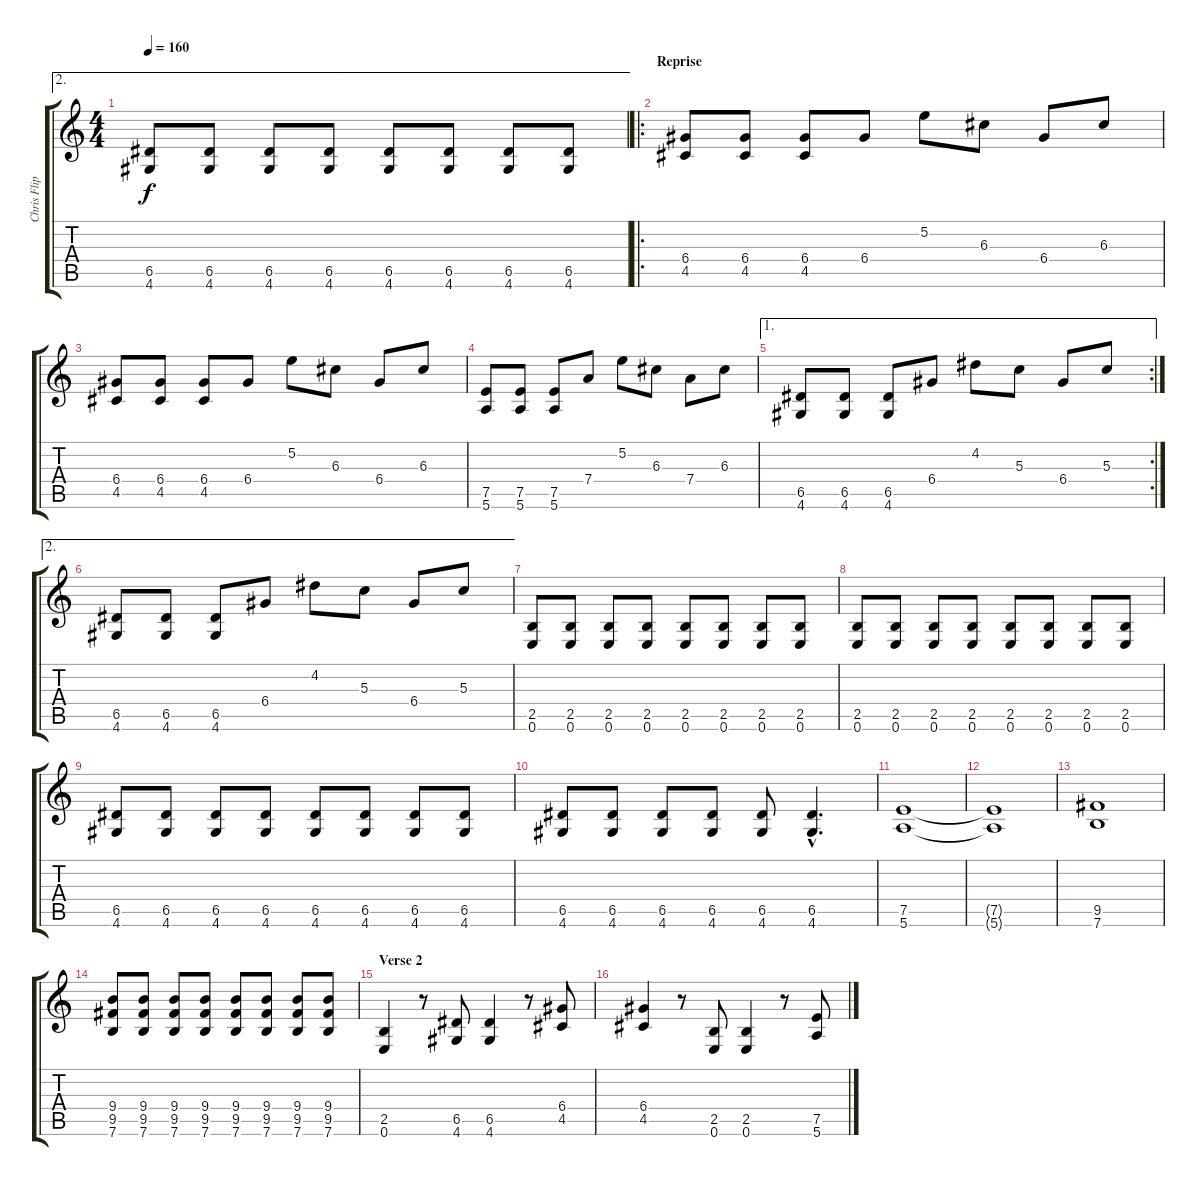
\track ("Chris Flippin" "Chris Flip") {instrument overdrivenguitar}
\staff {score tabs}
\tuning (E4 B3 G3 D3 A2 E2) {hide}
\ae 2
\ts (4 4)
\tempo 160
\clef g2
\ks c
(6.5 4.6).8{dy f} (6.5 4.6).8{instrument electricguitarmuted} (6.5 4.6).8 (6.5 4.6).8 (6.5 4.6).8 (6.5 4.6).8 (6.5 4.6).8 (6.5 4.6).8 |
\ro
\section ("" "Reprise")
(6.4 4.5).8{instrument overdrivenguitar} (6.4 4.5).8 (6.4 4.5).8 6.4.8{instrument electricguitarmuted} 5.2.8 6.3.8 6.4.8 6.3.8 |
(6.4 4.5).8{instrument overdrivenguitar} (6.4 4.5).8 (6.4 4.5).8 6.4.8{instrument electricguitarmuted} 5.2.8 6.3.8 6.4.8 6.3.8 |
(7.5 5.6).8{instrument overdrivenguitar} (7.5 5.6).8 (7.5 5.6).8 7.4.8{instrument electricguitarmuted} 5.2.8 6.3.8 7.4.8 6.3.8 |
\ae 1
\rc 2
(6.5 4.6).8{instrument overdrivenguitar} (6.5 4.6).8 (6.5 4.6).8 6.4.8{instrument electricguitarmuted} 4.2.8 5.3.8 6.4.8 5.3.8 |
\ae 2
(6.5 4.6).8{instrument overdrivenguitar} (6.5 4.6).8 (6.5 4.6).8 6.4.8{instrument electricguitarmuted} 4.2.8 5.3.8 6.4.8 5.3.8 |
(2.5 0.6).8 (2.5 0.6).8 (2.5 0.6).8 (2.5 0.6).8 (2.5 0.6).8 (2.5 0.6).8 (2.5 0.6).8 (2.5 0.6).8 |
(2.5 0.6).8 (2.5 0.6).8 (2.5 0.6).8 (2.5 0.6).8 (2.5 0.6).8 (2.5 0.6).8 (2.5 0.6).8 (2.5 0.6).8 |
(6.5 4.6).8 (6.5 4.6).8 (6.5 4.6).8 (6.5 4.6).8 (6.5 4.6).8 (6.5 4.6).8 (6.5 4.6).8 (6.5 4.6).8 |
(6.5 4.6).8 (6.5 4.6).8 (6.5 4.6).8 (6.5 4.6).8 (6.5 4.6).8 (6.5{hac} 4.6{hac}).4{d instrument overdrivenguitar} |
(7.5 5.6).1 |
(7.5{t} 5.6{t}).1 |
(9.5 7.6).1 |
(9.4 9.5 7.6).8 (9.4 9.5 7.6).8 (9.4 9.5 7.6).8 (9.4 9.5 7.6).8 (9.4 9.5 7.6).8 (9.4 9.5 7.6).8 (9.4 9.5 7.6).8 (9.4 9.5 7.6).8 |
\section ("" "Verse 2")
(2.5 0.6).4{instrument overdrivenguitar} r.8 (6.5 4.6).8 (6.5 4.6).4 r.8 (6.4 4.5).8 |
(6.4 4.5).4 r.8 (2.5 0.6).8 (2.5 0.6).4 r.8 (7.5 5.6).8
